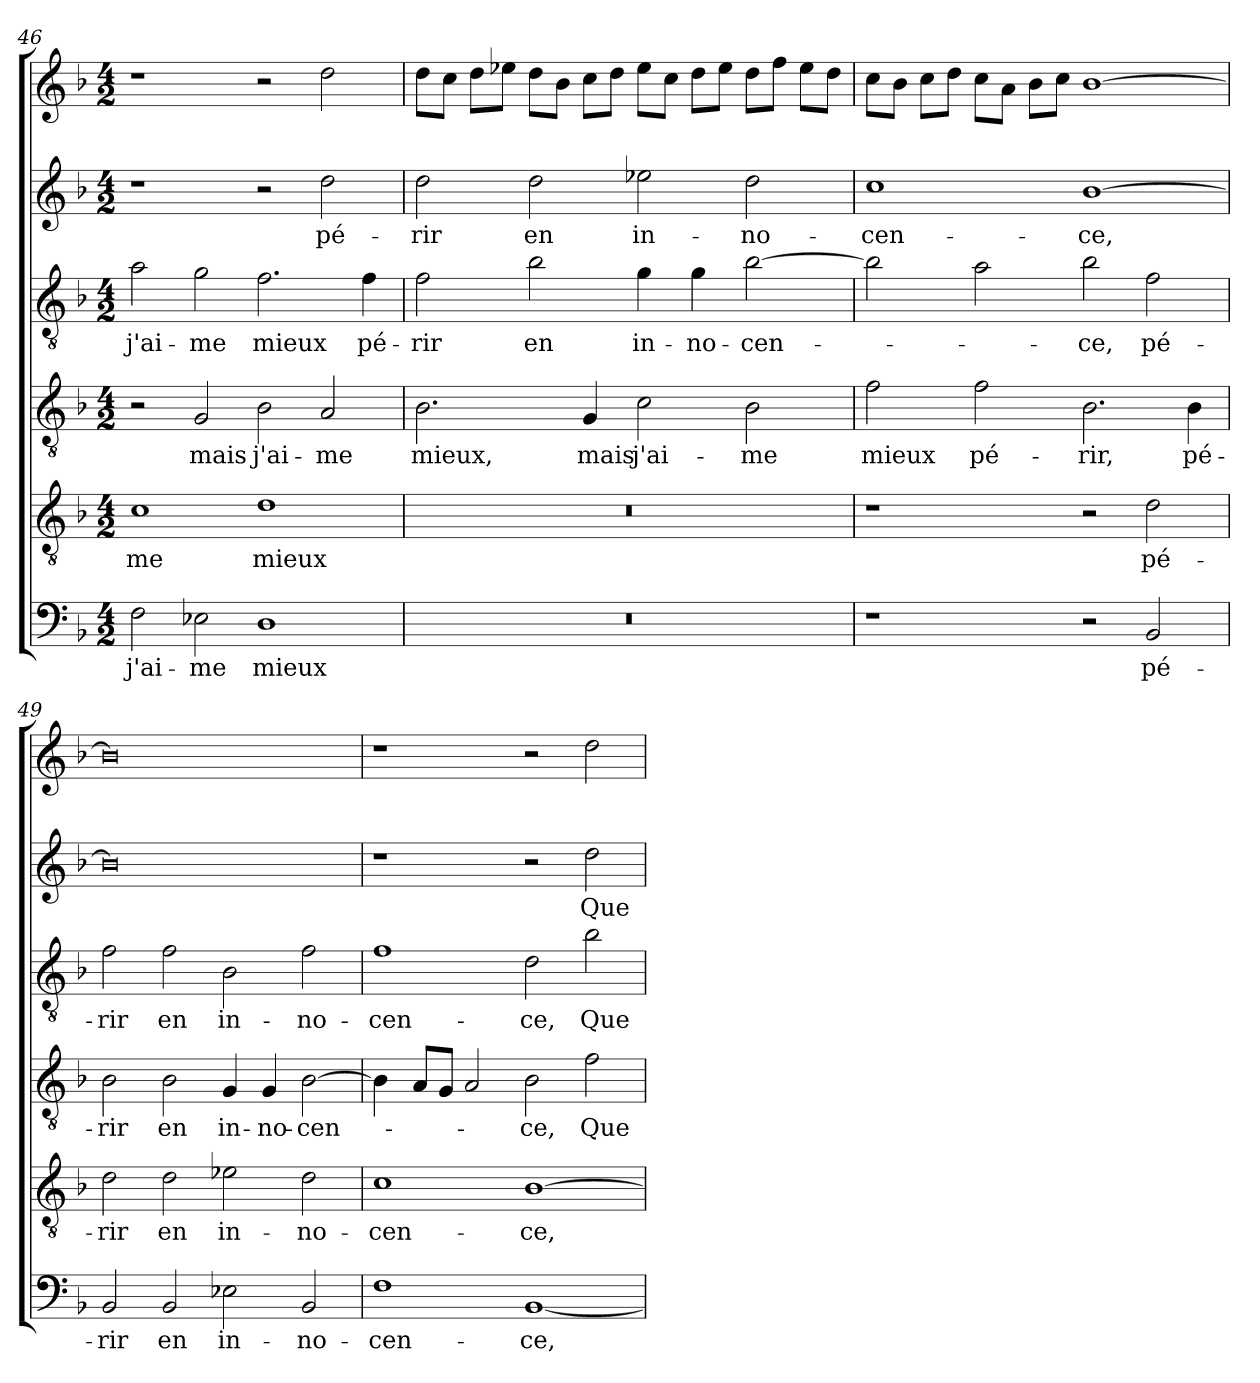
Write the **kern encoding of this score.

**kern	**text	**kern	**text	**kern	**text	**kern	**text	**kern	**text	**kern
*part6	*part6	*part5	*part5	*part4	*part4	*part3	*part3	*part2	*part2	*part1
*staff6	*staff6	*staff5	*staff5	*staff4	*staff4	*staff3	*staff3	*staff2	*staff2	*staff1
!!LO:PB:g=z
*clefF4	*	*clefGv2	*	*clefGv2	*	*clefGv2	*	*clefG2	*	*clefG2
*k[b-]	*	*k[b-]	*	*k[b-]	*	*k[b-]	*	*k[b-]	*	*k[b-]
*F:	*	*F:	*	*F:	*	*F:	*	*F:	*	*F:
*M4/2	*	*M4/2	*	*M4/2	*	*M4/2	*	*M4/2	*	*M4/2
=46	=46	=46	=46	=46	=46	=46	=46	=46	=46	=46
!	!LO:LY:b	!	!LO:LY:b	!	!	!	!LO:LY:b	!	!	!
2F\	j'ai-	1c	-me	2r	.	2a\	j'ai-	1r	.	1r
!	!LO:LY:b	!	!	!	!LO:LY:b	!	!LO:LY:b	!	!	!
2E-X\	-me	.	.	2G/	mais	2g\	-me	.	.	.
!	!LO:LY:b	!	!LO:LY:b	!	!LO:LY:b	!	!LO:LY:b	!	!	!
1D	mieux	1d	mieux	2B-\	j'ai-	2.f\	mieux	2r	.	2r
!	!	!	!	!	!LO:LY:b	!	!	!	!LO:LY:b	!
.	.	.	.	2A/	-me	.	.	2dd\	pé-	2dd\
!	!	!	!	!	!	!	!LO:LY:b	!	!	!
.	.	.	.	.	.	4f\	pé-	.	.	.
=47	=47	=47	=47	=47	=47	=47	=47	=47	=47	=47
!	!	!	!	!	!LO:LY:b	!	!LO:LY:b	!	!LO:LY:b	!
0r	.	0r	.	2.B-\	mieux,	2f\	-rir	2dd\	-rir	8dd\L
.	.	.	.	.	.	.	.	.	.	8cc\J
.	.	.	.	.	.	.	.	.	.	8dd\L
.	.	.	.	.	.	.	.	.	.	8ee-X\J
!	!	!	!	!	!	!	!LO:LY:b	!	!LO:LY:b	!
.	.	.	.	.	.	2b-\	en	2dd\	en	8dd\L
.	.	.	.	.	.	.	.	.	.	8b-\J
!	!	!	!	!	!LO:LY:b	!	!	!	!	!
.	.	.	.	4G/	mais	.	.	.	.	8cc\L
.	.	.	.	.	.	.	.	.	.	8dd\J
!	!	!	!	!	!LO:LY:b	!	!LO:LY:b	!	!LO:LY:b	!
.	.	.	.	2c\	j'ai-	4g\	in-	2ee-X\	in-	8ee-\L
.	.	.	.	.	.	.	.	.	.	8cc\J
!	!	!	!	!	!	!	!LO:LY:b	!	!	!
.	.	.	.	.	.	4g\	-no-	.	.	8dd\L
.	.	.	.	.	.	.	.	.	.	8ee-\J
!	!	!	!	!	!LO:LY:b	!	!LO:LY:b	!	!LO:LY:b	!
.	.	.	.	2B-\	-me	[2b-\	-cen-	2dd\	-no-	8dd\L
.	.	.	.	.	.	.	.	.	.	8ff\J
.	.	.	.	.	.	.	.	.	.	8ee-\L
.	.	.	.	.	.	.	.	.	.	8dd\J
=48	=48	=48	=48	=48	=48	=48	=48	=48	=48	=48
!	!	!	!	!	!LO:LY:b	!	!	!	!LO:LY:b	!
1r	.	1r	.	2f\	mieux	2b-\]	.	1cc	-cen-	8cc\L
.	.	.	.	.	.	.	.	.	.	8b-\J
.	.	.	.	.	.	.	.	.	.	8cc\L
.	.	.	.	.	.	.	.	.	.	8dd\J
!	!	!	!	!	!LO:LY:b	!	!	!	!	!
.	.	.	.	2f\	pé-	2a\	.	.	.	8cc\L
.	.	.	.	.	.	.	.	.	.	8a\J
.	.	.	.	.	.	.	.	.	.	8b-\L
.	.	.	.	.	.	.	.	.	.	8cc\J
!	!	!	!	!	!LO:LY:b	!	!LO:LY:b	!	!LO:LY:b	!
2r	.	2r	.	2.B-\	-rir,	2b-\	-ce,	[1b-	-ce,	[1b-
!	!LO:LY:b	!	!LO:LY:b	!	!	!	!LO:LY:b	!	!	!
2BB-/	pé-	2d\	pé-	.	.	2f\	pé-	.	.	.
!	!	!	!	!	!LO:LY:b	!	!	!	!	!
.	.	.	.	4B-\	pé-	.	.	.	.	.
=49	=49	=49	=49	=49	=49	=49	=49	=49	=49	=49
!	!LO:LY:b	!	!LO:LY:b	!	!LO:LY:b	!	!LO:LY:b	!	!	!
2BB-/	-rir	2d\	-rir	2B-\	-rir	2f\	-rir	0b-]	.	0b-]
!	!LO:LY:b	!	!LO:LY:b	!	!LO:LY:b	!	!LO:LY:b	!	!	!
2BB-/	en	2d\	en	2B-\	en	2f\	en	.	.	.
!	!LO:LY:b	!	!LO:LY:b	!	!LO:LY:b	!	!LO:LY:b	!	!	!
2E-X\	in-	2e-X\	in-	4G/	in-	2B-\	in-	.	.	.
!	!	!	!	!	!LO:LY:b	!	!	!	!	!
.	.	.	.	4G/	-no-	.	.	.	.	.
!	!LO:LY:b	!	!LO:LY:b	!	!LO:LY:b	!	!LO:LY:b	!	!	!
2BB-/	-no-	2d\	-no-	[2B-\	-cen-	2f\	-no-	.	.	.
!!LO:LB:g=z
=50	=50	=50	=50	=50	=50	=50	=50	=50	=50	=50
!	!LO:LY:b	!	!LO:LY:b	!	!	!	!LO:LY:b	!	!	!
1F	-cen-	1c	-cen-	4B-\]	.	1f	-cen-	1r	.	1r
.	.	.	.	8A/L	.	.	.	.	.	.
.	.	.	.	8G/J	.	.	.	.	.	.
.	.	.	.	2A/	.	.	.	.	.	.
!	!LO:LY:b	!	!LO:LY:b	!	!LO:LY:b	!	!LO:LY:b	!	!	!
[1BB-	-ce,	[1B-	-ce,	2B-\	-ce,	2d\	-ce,	2r	.	2r
!	!	!	!	!	!LO:LY:b	!	!LO:LY:b	!	!LO:LY:b	!
.	.	.	.	2f\	Que	2b-\	Que	2dd\	Que	2dd\
=	=	=	=	=	=	=	=	=	=	=
*-	*-	*-	*-	*-	*-	*-	*-	*-	*-	*-
